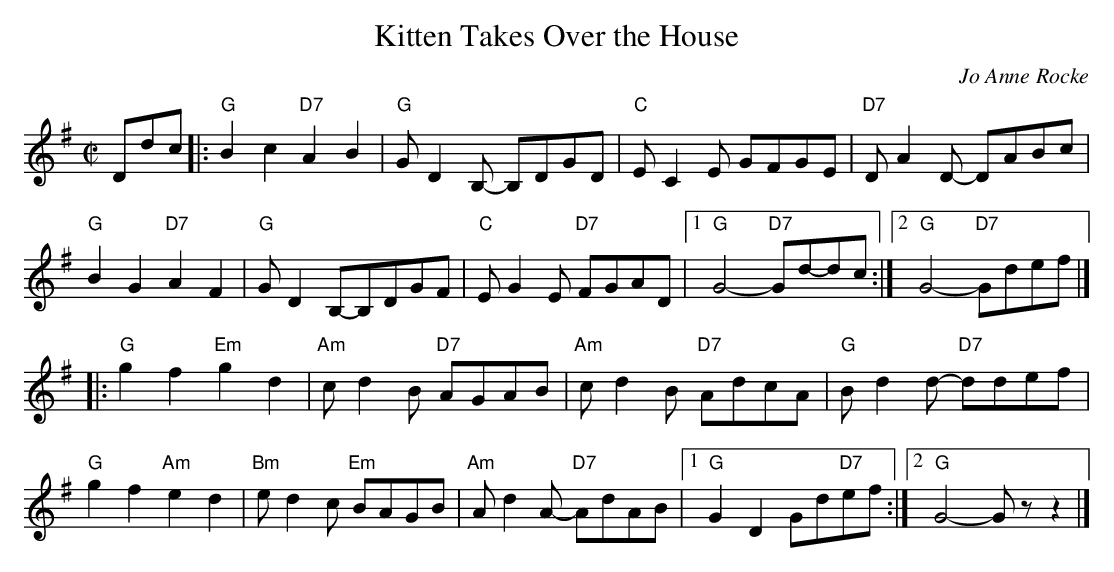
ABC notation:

X:1
T:Kitten Takes Over the House
C:Jo Anne Rocke
M:C|
L:1/8
K:G
Ddc |: "G"B2c2 "D7"A2B2 | "G"GD2B,- B,DGD | "C"EC2E GFGE | "D7"DA2D- DABc |
"G"B2G2 "D7"A2F2 | "G"GD2B,-B,DGF | "C"EG2E "D7"FGAD | [1 "G"G4-"D7"Gd-dc:|[2 "G"G4-"D7"Gdef |]
|: "G"g2f2 "Em"g2d2 | "Am"cd2B "D7"AGAB | "Am"cd2B "D7"AdcA | "G"Bd2d- "D7"ddef |
"G"g2f2 "Am"e2d2 | "Bm"ed2c "Em"BAGB | "Am"Ad2A- "D7"AdAB | [1 "G"G2D2Gd"D7"ef:| [2 "G"G4- Gzz2|]
